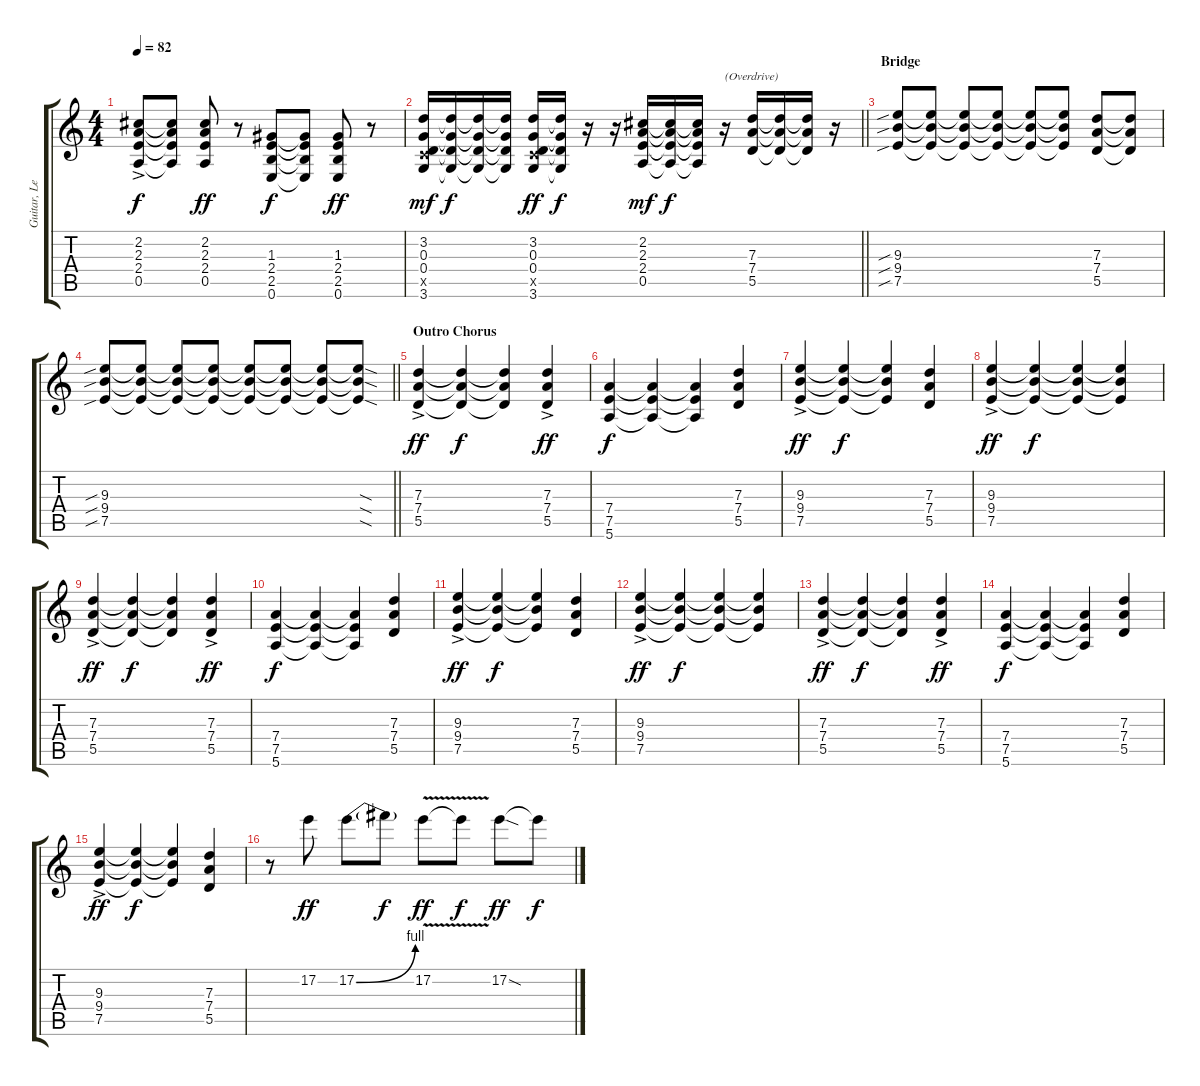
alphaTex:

\track ("Guitar, Lead" "Guitar, Le") {instrument electricguitarclean}
\staff {score tabs}
\tuning (E4 B3 G3 D3 A2 E2) {hide}
\ts (4 4)
\tempo 82
\clef g2
\ks c
(2.2{ac} 2.3{ac} 2.4{ac} 0.5{ac}).8{dy f} (2.2{t} 2.3{t} 2.4{t} 0.5{t}).8 (2.2 2.3 2.4 0.5).8{dy ff} r.8 (1.3 2.4 2.5 0.6).8{dy f} (1.3{t} 2.4{t} 2.5{t} 0.6{t}).8 (1.3 2.4 2.5 0.6).8{dy ff} r.8 |
\barLineRight lightlight
(3.2 0.3 0.4 3.5{x} 3.6).16{dy mf} (3.2{t} 0.3{t} 0.4{t} 3.6{t}).16{dy f} (3.2{t} 0.3{t} 0.4{t} 3.6{t}).16 (3.2{t} 0.3{t} 0.4{t} 3.6{t}).16 (3.2 0.3 0.4 3.5{x} 3.6).16{dy ff} (3.2{t} 0.3{t} 0.4{t} 3.6{t}).16{dy f} r.16 r.16 (2.2 2.3 2.4 0.5).16{dy mf} (2.2{t} 2.3{t} 2.4{t} 0.5{t}).16{dy f} (2.2{t} 2.3{t} 2.4{t} 0.5{t}).16 r.16{txt "(Overdrive)" instrument overdrivenguitar} (7.3 7.4 5.5).16 (7.3{t} 7.4{t} 5.5{t}).16 (7.3{t} 7.4{t} 5.5{t}).16 r.16 |
\section ("" "Bridge")
(9.3{sib} 9.4{sib} 7.5{sib}).8 (9.3{t} 9.4{t} 7.5{t}).8 (9.3{t} 9.4{t} 7.5{t}).8 (9.3{t} 9.4{t} 7.5{t}).8 (9.3{t} 9.4{t} 7.5{t}).8 (9.3{t} 9.4{t} 7.5{t}).8 (7.3 7.4 5.5).8 (7.3{t} 7.4{t} 5.5{t}).8 |
\barLineRight lightlight
(9.3{sib} 9.4{sib} 7.5{sib}).8 (9.3{t} 9.4{t} 7.5{t}).8 (9.3{t} 9.4{t} 7.5{t}).8 (9.3{t} 9.4{t} 7.5{t}).8 (9.3{t} 9.4{t} 7.5{t}).8 (9.3{t} 9.4{t} 7.5{t}).8 (9.3{t} 9.4{t} 7.5{t}).8 (9.3{sod t} 9.4{sod t} 7.5{sod t}).8 |
\section ("" "Outro Chorus")
(7.3{ac} 7.4{ac} 5.5{ac}).4{dy ff} (7.3{t} 7.4{t} 5.5{t}).4{dy f} (7.3{t} 7.4{t} 5.5{t}).4 (7.3{ac} 7.4{ac} 5.5{ac}).4{dy ff} |
(7.4 7.5 5.6).4{dy f} (7.4{t} 7.5{t} 5.6{t}).4 (7.4{t} 7.5{t} 5.6{t}).4 (7.3 7.4 5.5).4 |
(9.3{ac} 9.4{ac} 7.5{ac}).4{dy ff} (9.3{t} 9.4{t} 7.5{t}).4{dy f} (9.3{t} 9.4{t} 7.5{t}).4 (7.3 7.4 5.5).4 |
(9.3{ac} 9.4{ac} 7.5{ac}).4{dy ff} (9.3{t} 9.4{t} 7.5{t}).4{dy f} (9.3{t} 9.4{t} 7.5{t}).4 (9.3{t} 9.4{t} 7.5{t}).4 |
(7.3{ac} 7.4{ac} 5.5{ac}).4{dy ff} (7.3{t} 7.4{t} 5.5{t}).4{dy f} (7.3{t} 7.4{t} 5.5{t}).4 (7.3{ac} 7.4{ac} 5.5{ac}).4{dy ff} |
(7.4 7.5 5.6).4{dy f} (7.4{t} 7.5{t} 5.6{t}).4 (7.4{t} 7.5{t} 5.6{t}).4 (7.3 7.4 5.5).4 |
(9.3{ac} 9.4{ac} 7.5{ac}).4{dy ff} (9.3{t} 9.4{t} 7.5{t}).4{dy f} (9.3{t} 9.4{t} 7.5{t}).4 (7.3 7.4 5.5).4 |
(9.3{ac} 9.4{ac} 7.5{ac}).4{dy ff} (9.3{t} 9.4{t} 7.5{t}).4{dy f} (9.3{t} 9.4{t} 7.5{t}).4 (9.3{t} 9.4{t} 7.5{t}).4 |
(7.3{ac} 7.4{ac} 5.5{ac}).4{dy ff} (7.3{t} 7.4{t} 5.5{t}).4{dy f} (7.3{t} 7.4{t} 5.5{t}).4 (7.3{ac} 7.4{ac} 5.5{ac}).4{dy ff} |
(7.4 7.5 5.6).4{dy f} (7.4{t} 7.5{t} 5.6{t}).4 (7.4{t} 7.5{t} 5.6{t}).4 (7.3 7.4 5.5).4 |
(9.3{ac} 9.4{ac} 7.5{ac}).4{dy ff} (9.3{t} 9.4{t} 7.5{t}).4{dy f} (9.3{t} 9.4{t} 7.5{t}).4 (7.3 7.4 5.5).4 |
r.8 17.2.8{dy ff} 17.2{be (bend 0 0 60 4)}.8 17.2{t}.8{dy f} 17.2{v}.8{dy ff} 17.2{t}.8{dy f} 17.2{sod}.8{dy ff} 17.2{t}.8{dy f}
